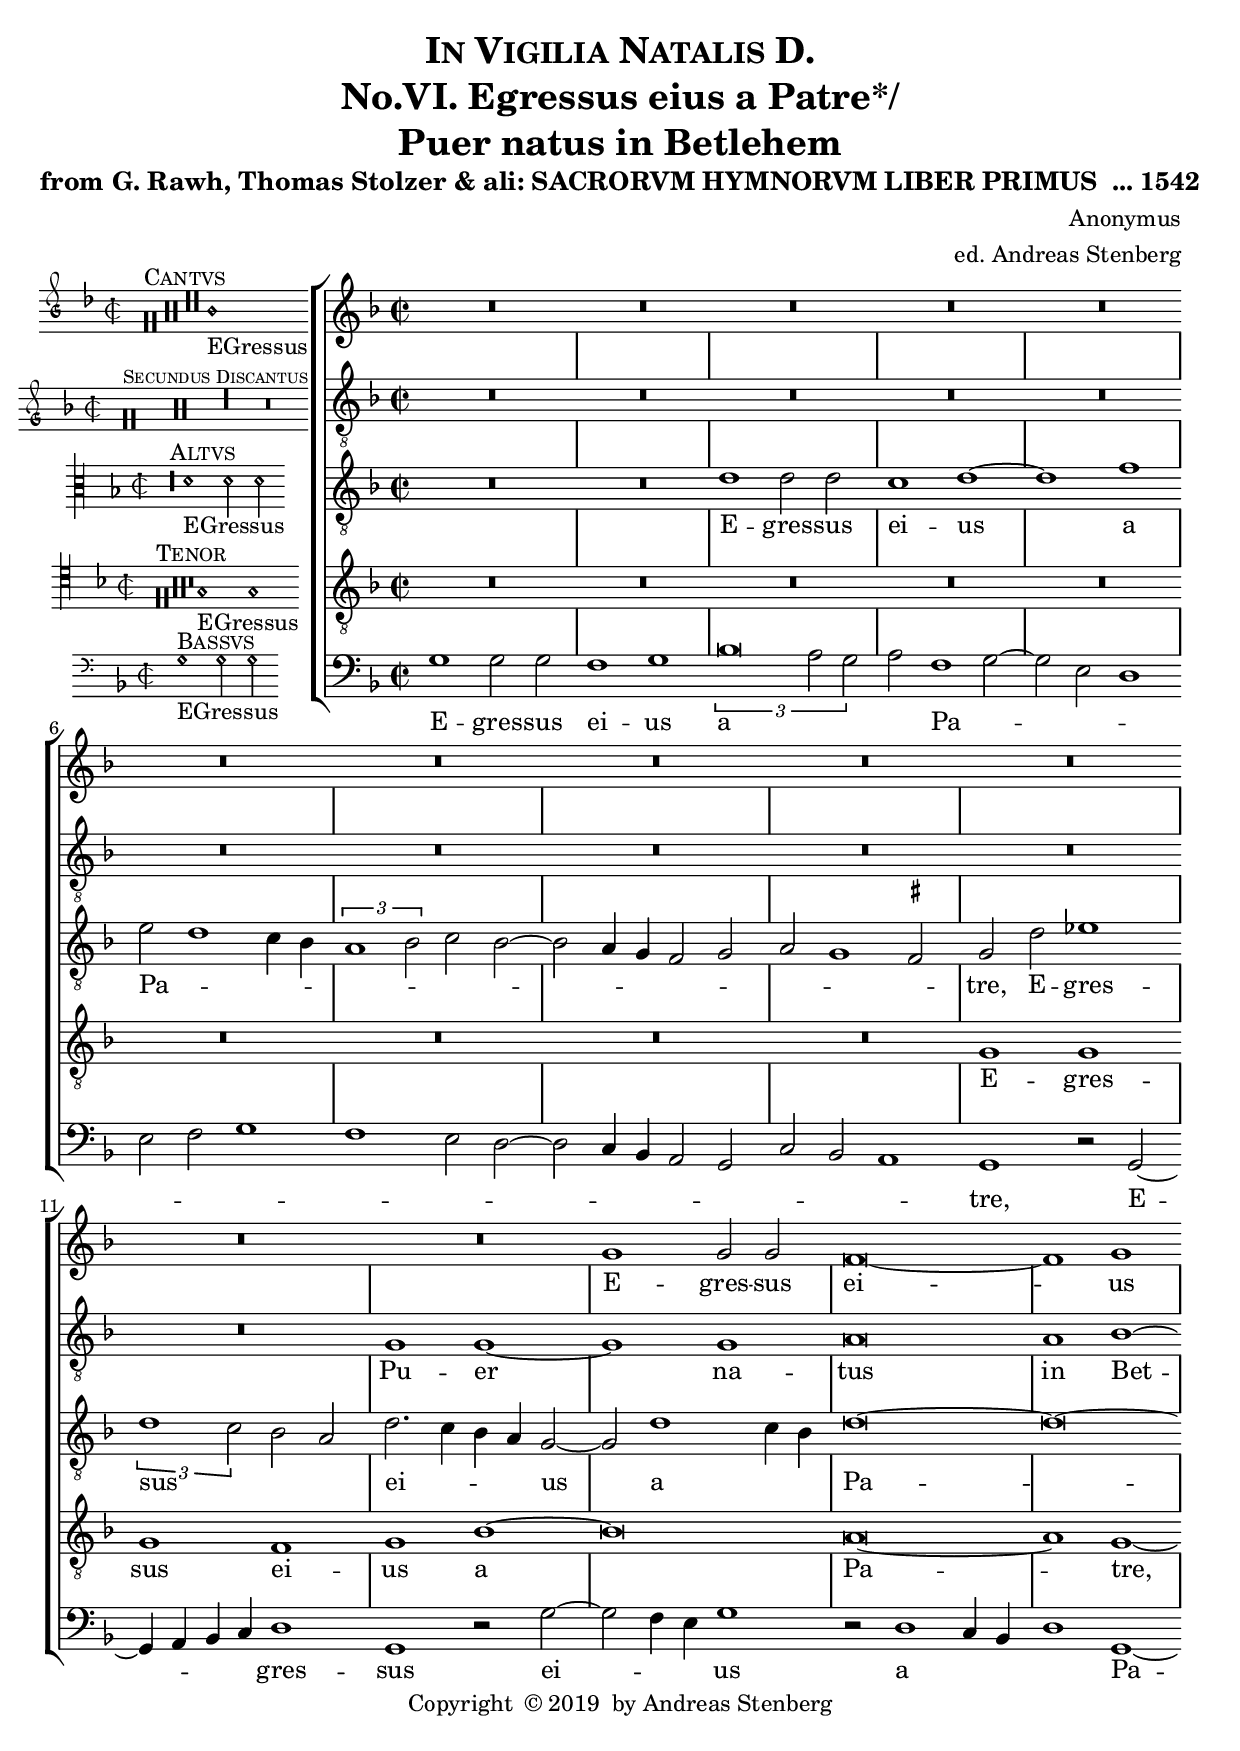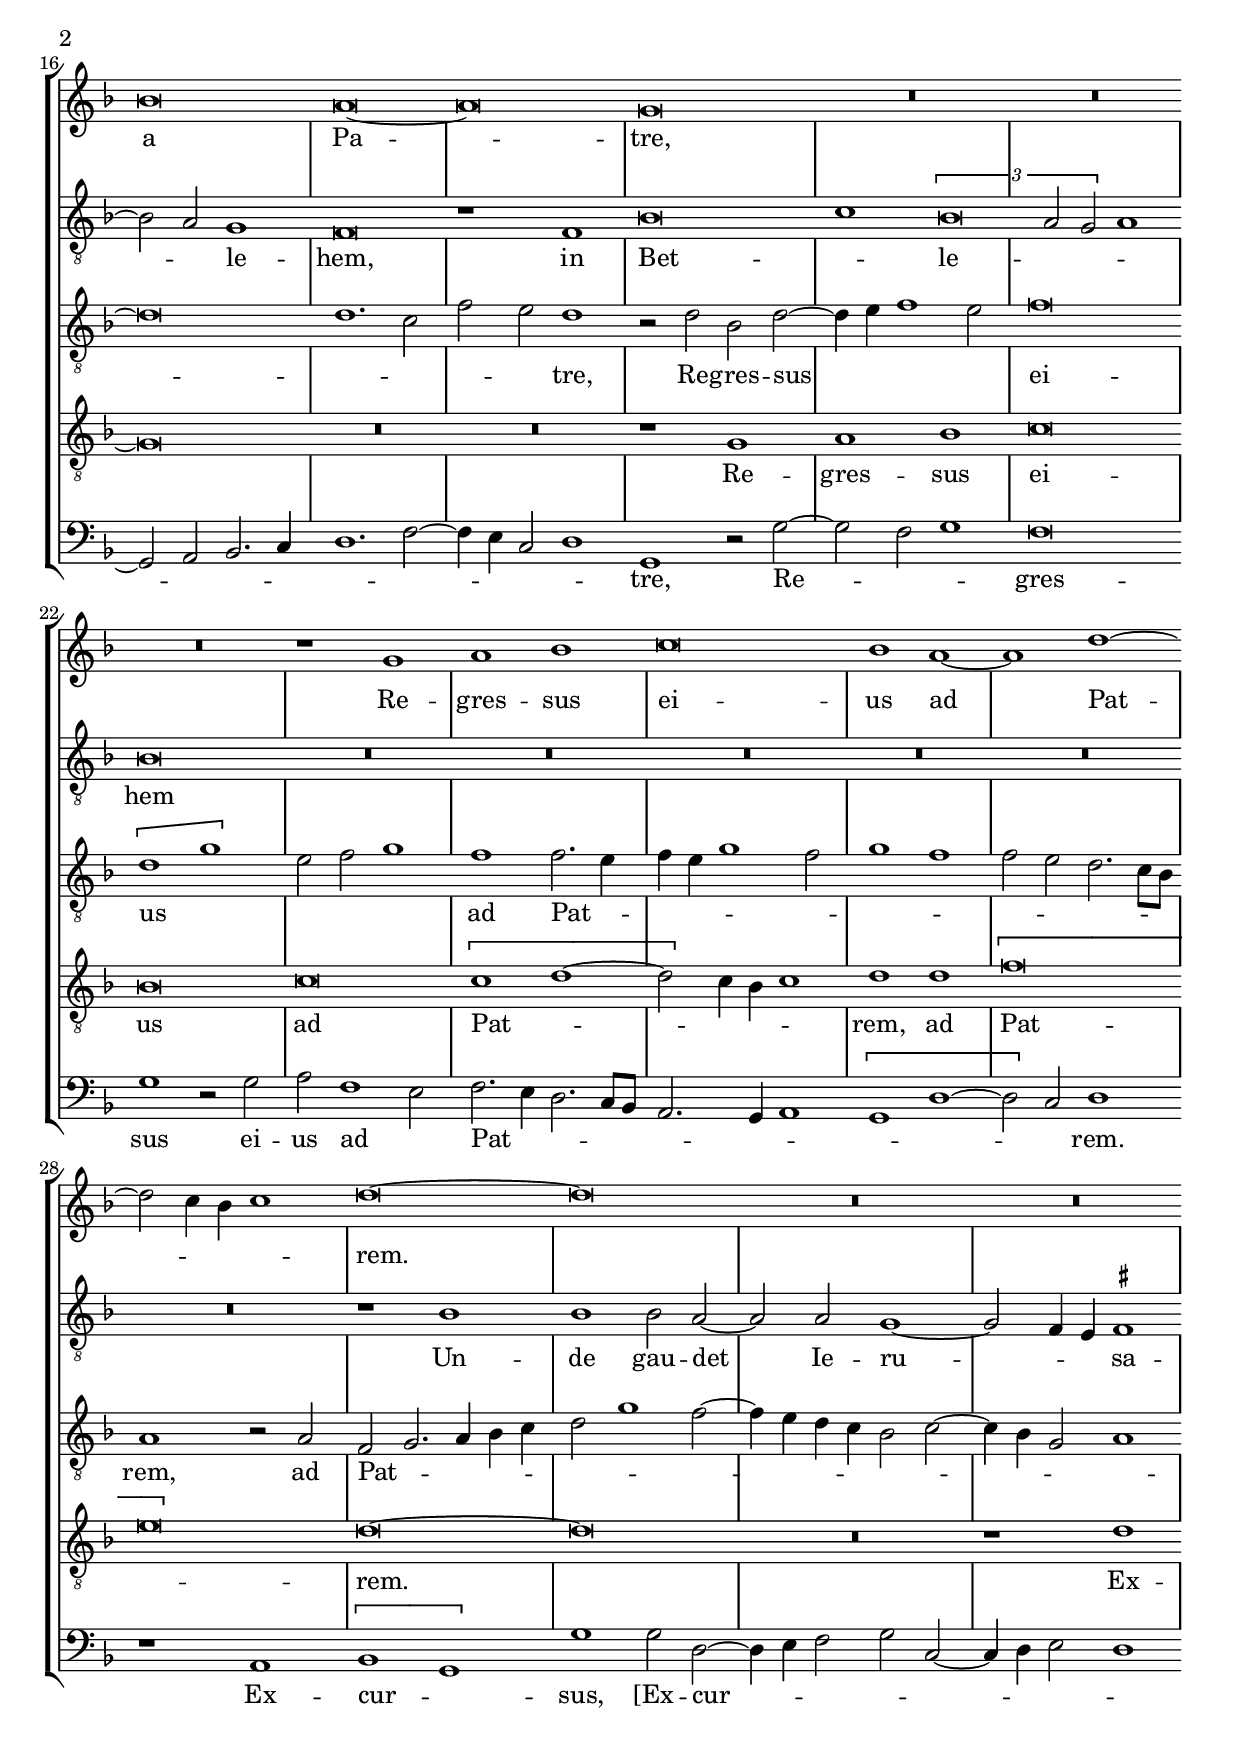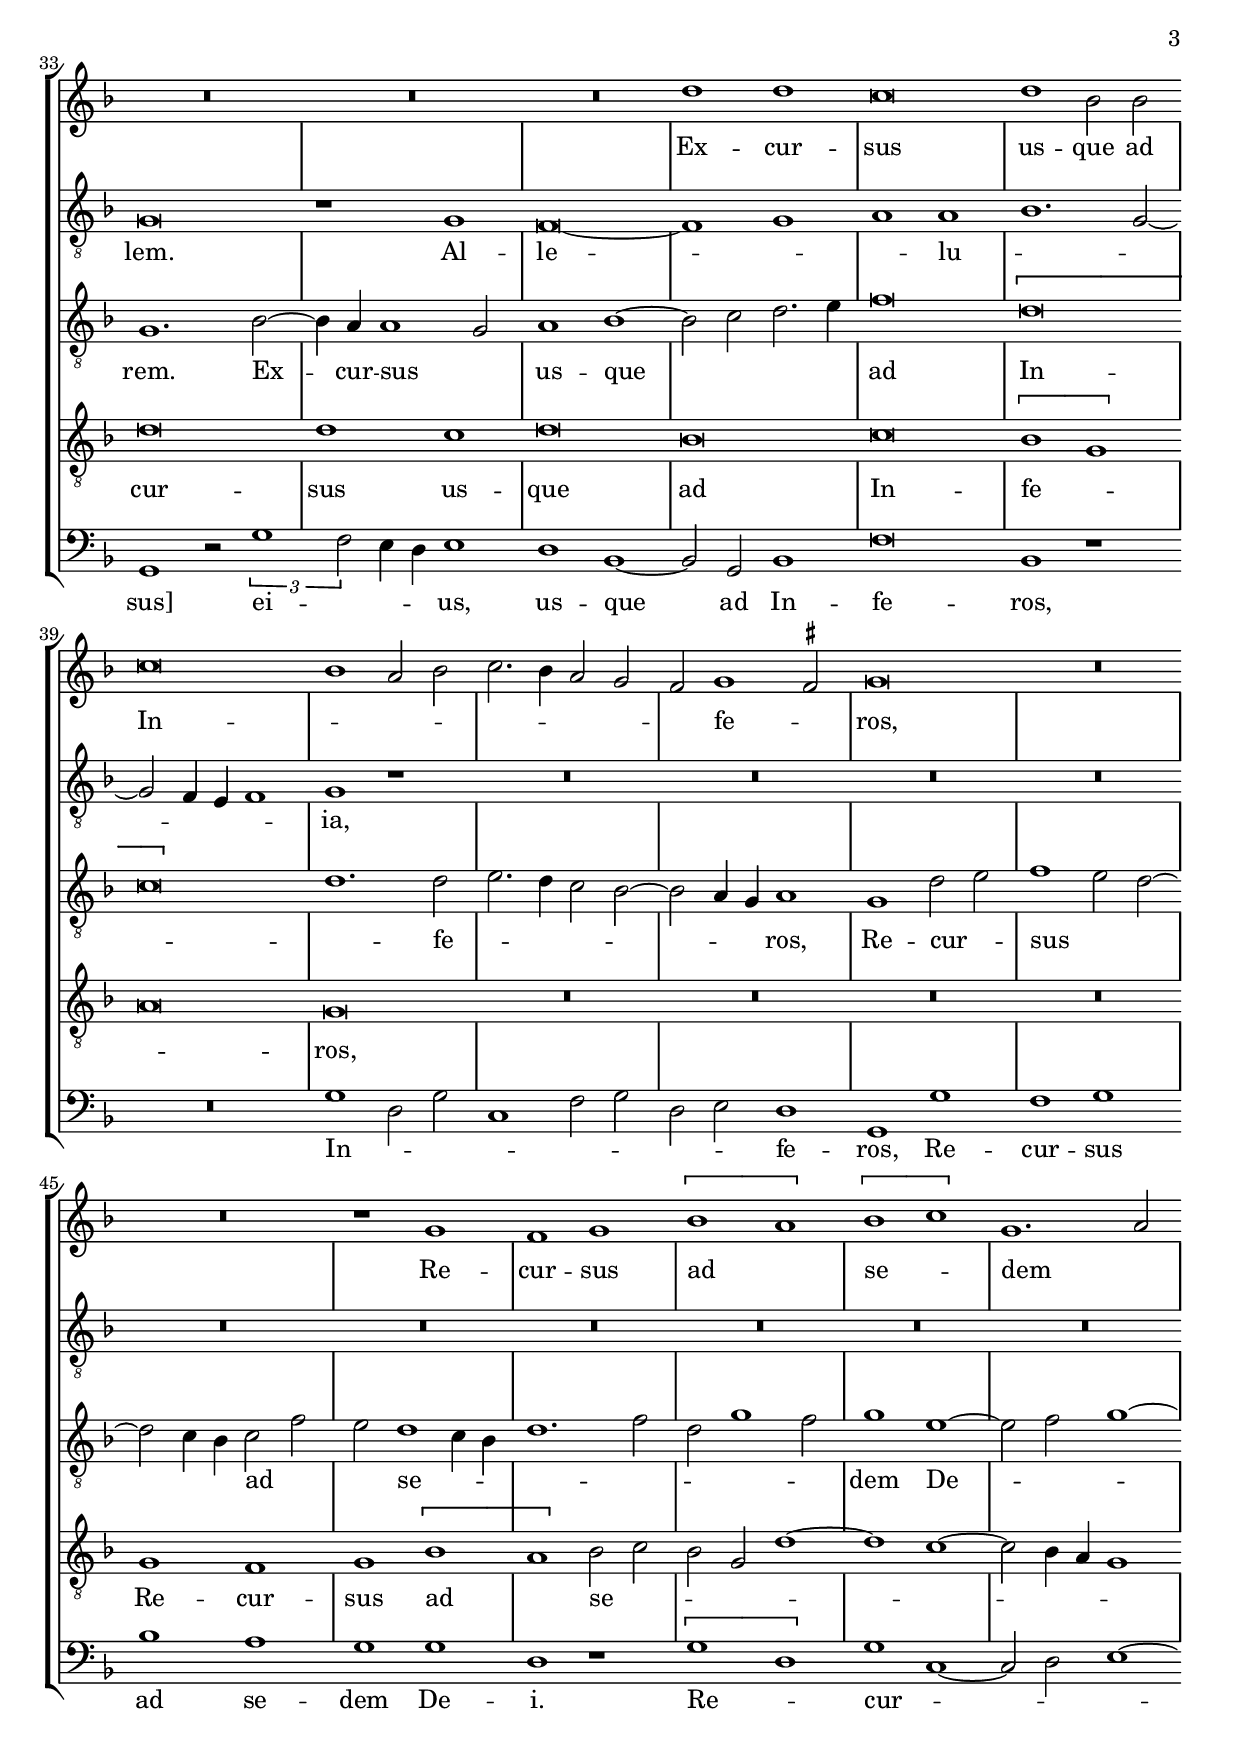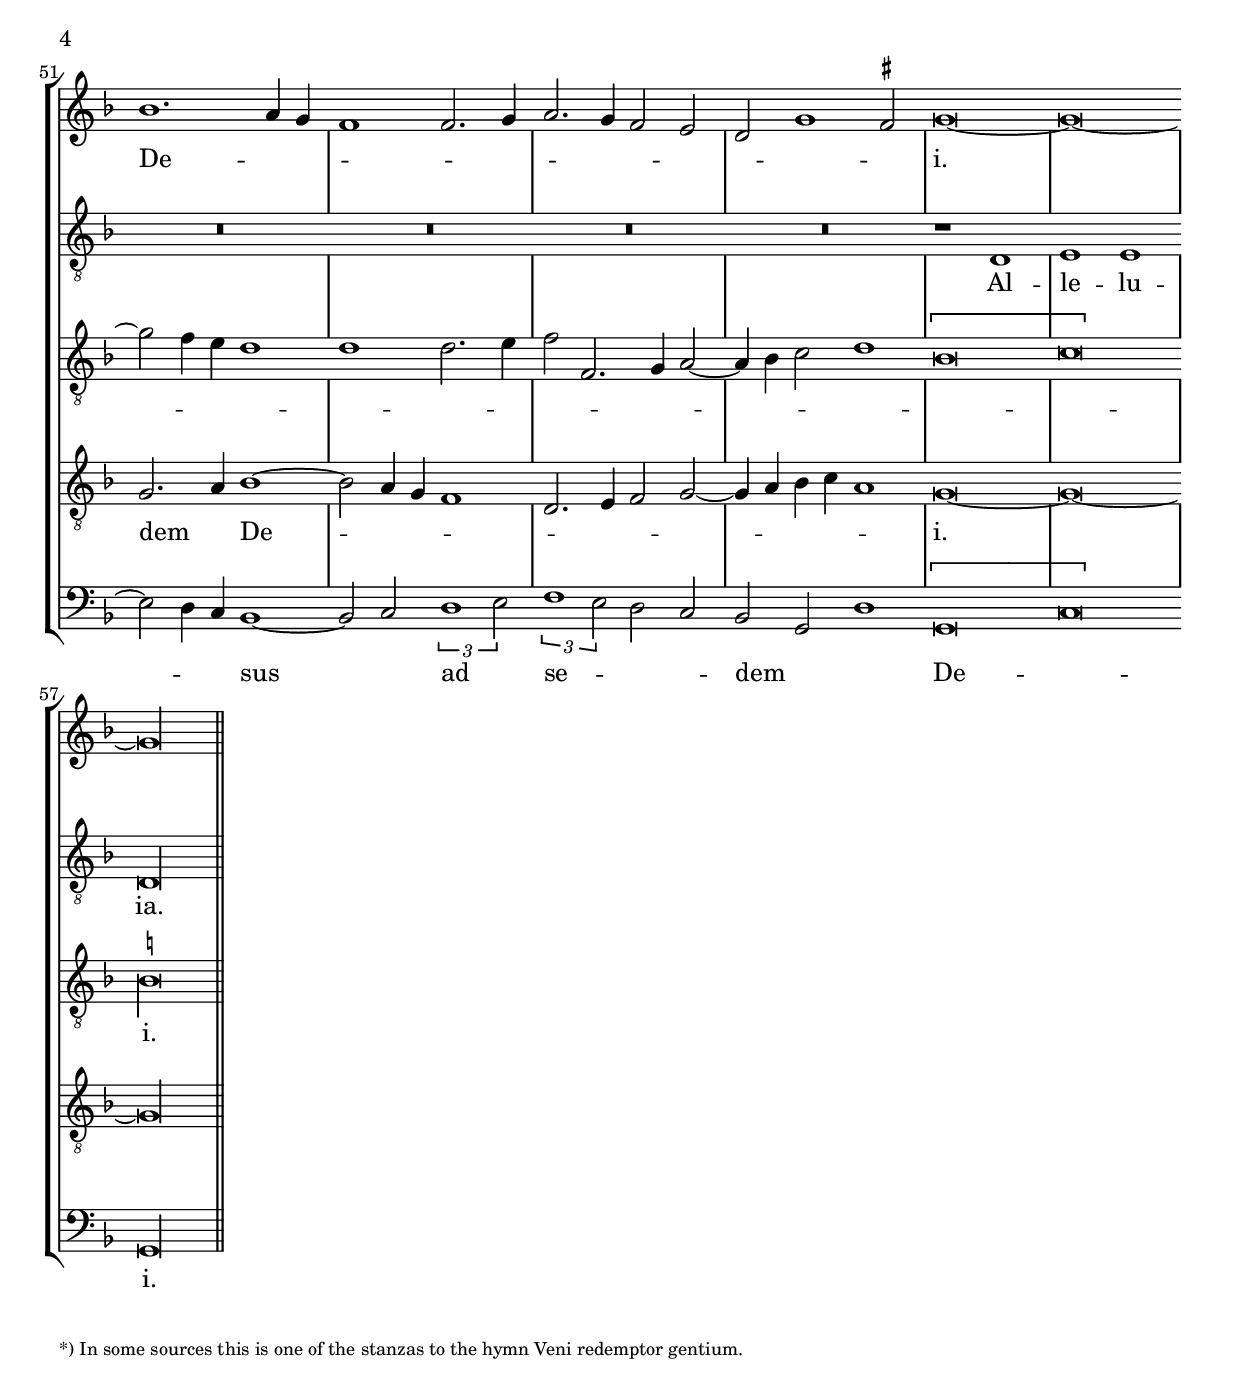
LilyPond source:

\version "2.18.0"
\include "deutsch.ly"
#(append! supported-clefs '(("mensural-f3" . ("clefs.mensural.f" 0 0))))
#(append! supported-clefs '(("mensural-f1" . ("clefs.mensural.f" 4 0))))
#(append! supported-clefs '(("mensural-f2" . ("clefs.mensural.f" -2 0))))
#(append! supported-clefs '(("petrucci-g3" . ("clefs.petrucci.g" 0 1))))
#(append! supported-clefs '(("petrucci-c5" . ("clefs.petrucci.g" 5 5))))
ficta = \once \set suggestAccidentals =##t
\header {
  title = \markup {
    \center-column {
      \smallCaps "In Vigilia Natalis D."
      "No.VI. Egressus eius a Patre*/"
      "Puer natus in Betlehem"
      \vspace #0.5
    }
  }
  subtitle = "from G. Rawh, Thomas Stolzer & ali: SACRORVM HYMNORVM LIBER PRIMUS  ... 1542"
  composer = "Anonymus"
  arranger = "ed. Andreas Stenberg"
  poet = ""
  meter =""
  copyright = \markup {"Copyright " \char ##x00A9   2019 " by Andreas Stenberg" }
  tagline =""
}
global = {
  \key f \major
}
%% PDF p.13
sopMusic = \relative c'' {

  \set Score.tempoHideNote = ##t
  \tempo 1 = 66
  \time 2/2
  \set Timing.measureLength = #(ly:make-moment 4/2)
  \override Staff.BarLine.transparent = ##t
 R\breve*12
 g1 g2 g2
 f\breve~
 f1 g1
 b\breve
 a\breve~
 a\breve
 g\breve
 R\breve*3
 r1 g1
 a1 b1
 c\breve
 b1 a1~
 a1 d1~(
 d2 c4 b4 c1)
 d\breve~
 d\breve
 R\breve*5			%% end of first line in orig.
 d1 d1
 c\breve
 d1 b2 b2
 c\breve(
 b1 a2 b2
 c2. b4 a2 g2
 f2) g1( \ficta fis2)
 g\breve
 R\breve*2
 r1 g1
 f1 g1
 \[b1( a1)\]
 \[b1( c1)\]
 g1.( a2)				%% end of second line.
 b1.( a4 g4
 f1 f2. g4
 a2. g4 f2 e2
 d2 g1 \ficta fis2)
 \repeat unfold 2 { g\breve~ }
 \cadenzaOn
 g\longa
 \revert Staff.BarLine.transparent
  \bar "||"
}
sopWords = \lyricmode {
  E -- gres -- sus ei -- us a Pa -- tre,
  Re -- gres -- sus ei -- us ad Pat -- rem.
  Ex -- cur -- sus us -- que ad In -- fe -- ros,
  Re -- cur -- sus ad se -- dem De -- i.
}
%% PDF 161
tenorIIMusic = \relative c {
  \clef "G_8"
  \override Staff.BarLine.transparent = ##t
   R\breve*11
   g'1 g1~
   g1 g1
   a\breve
   a1 b1~(
   b2 a2) g1
   f\breve
   r1 f1
   b\breve(
   c1) \tuplet 3/2 { b\breve( a2 g2  }
      a1)
   b\breve
   R\breve*6
   r1 b1
   b1 b2 a2~
   a2 a2			%% end of first line in orig.
   g1~(
   g2 f4 e4) \ficta fis1
   g\breve
   r1 g1
   f\breve~(
   f1 g1
   a1) a1(
   b1. g2~
   g2 f4 e4 f1)
   g1 r1
   R\breve*14
   r1 d1
   e1 e1
   \cadenzaOn
   d\longa
 \revert Staff.BarLine.transparent
}
tenorIIWords = \lyricmode {
  Pu -- er na -- tus in Bet -- le -- hem,
  in Bet -- le -- hem
  Un -- de gau -- det Ie -- ru -- sa -- lem.
  Al -- le -- lu -- ia, Al -- le -- lu -- ia.
}

%% PDF p. 162
altoMusic = \relative c' {
  \clef "G_8"
  \override Staff.BarLine.transparent = ##t
  R\breve*2
  d1 d2 d2
  c1 d1~
  d1 f1
  e2( d1 c4 b4
  \tuplet 3/2 { a1 b2 } c2 b2~
  b2 a4 g4 f2 g2
  a2 g1 \ficta fis2)
  g2 d'2 es1
  \tuplet 3/2 { d1( c2 } b2 a2)		%% end of first loione in orig.
  d2.( c4 b4 a4) g2~
  g2 d'1( c4 b4)
  d\breve~(
  d\breve~
  d\breve
  d1. c2
  f2 e2) d1
  r2 d2 b2 d2~(
  d4 e4 f1 e2)
  f\breve
  \[d1( g1\]
  e2 f2 g1)
  f1 f2.( e4
  f4 e4 g1 f2					%% end of second line.
  g1 f1
  f2 e2 d2. c8 b8 )
  a1 r2 a2
  f2( g2. a4 b4 c4
  d2 g1 f2~
  f4 e4 d4 c4 b2 c2~
  c4 b4 g2 a1)
  g1. b2~
  b4 a4 a1( g2)
  a1 b1~(
  b2 c2						%% end of third line.
  d2. e4)
  f\breve
  \[d\breve(
  c\breve\]
  d1.) d2(
  e2. d4 c2 b2~
  b2 a4 g4) a1
  g1 d'2( e2)
  f1( e2 d2~
  d2 c4 b4) c2( f2
  e2) d1( c4 b4
  d1. f2
  d2 g1 f2)
  g1						%% end of fourth line.
  e1~(
  e2 f2 g1~
  g2 f4 e4 d1
  d1 d2. e4
  f2 f,2. g4 a2~
  a4 b4 c2 d1
  \[b\breve
  c\breve)\]
  \ficta h\longa
  \revert Staff.BarLine.transparent
}
altoWords = \lyricmode {
  E -- gres -- sus ei -- us a Pa -- tre,
  E -- gres -- sus ei -- us a Pa -- tre,
  Re -- gres -- sus ei -- us ad Pat -- rem,
  ad Pat -- rem.
  Ex -- cur -- sus us -- que ad In -- fe -- ros,
  Re -- cur -- sus ad se -- dem De -- i.
}
%% PDF p. 351
tenorMusic = \relative c' {
  \clef "G_8"
  \override Staff.BarLine.transparent = ##t
   R\breve*9
   g1 g1
   g1 f1
   g1 b1~
   b\breve
   a\breve~
   a1 g1~
   g\breve
   R\breve*2
   r1 g1
   a1 b1
   c\breve
   b\breve
   c\breve
   \[c1( d1~
   d2\] c4 b4 c1)
   d1 d1
   \[f\breve(
   e\breve)\]				%% end of first line in orig.
   d\breve~
   d\breve
   R\breve
   r1 d1
   d\breve
   d1 c1
   d\breve
   b\breve
   c\breve
   \[b1( g1\]
   a\breve)
   g\breve
   R\breve*4
   g1 f1
   g1 \[b1(
   a1)\] b2( c2
   b2 g2 d'1~
   d1 c1~
   c2 b4 a4 g1)
   g2.( a4)				%% end of second line.
   b1~(
   b2 a4 g4 f1
   d2. e4 f2 g2~
   g4 a4 b4 c4 a1)
   \repeat unfold 2 { g\breve~ }
   g\longa
 \revert Staff.BarLine.transparent
}
tenorWords = \lyricmode {
  E -- gres -- sus ei -- us a Pa -- tre,
  Re -- gres -- sus ei -- us ad Pat -- rem,
  ad Pat -- rem.
  Ex -- cur -- sus us -- que ad In -- fe -- ros,
  Re -- cur -- sus ad se -- dem De -- i.
}
%% PDF p. 497
bassMusic = \relative c {
  \override Staff.BarLine.transparent = ##t
  g'1 g2 g2
  f1 g1
  \tuplet 3/2 { b\breve( a2 g2 }
  a2) f1( g2~
  g2 e2 d1
  e2 f2 g1
  f1 e2 d2~
  d2 c4 b4 a2 g2
  c2 b2 a1)
  g1					%% end of first line in orig.
  r2 g2~(
  g4 a4 b4 c4) d1
  g,1 r2 g'2~(
  g2 f4 e4) g1
  r2 d1( c4 b4
  d1) g,1~(
  g2 a2 b2. c4
  d1. f2~
  f4 e4 c2 d1)
  g,1 r2 g'2~(
  g2 f2 g1)
  f\breve
  g1					%% end of second line.
  r2 g2
  a2 f1( e2)
  f2.( e4 d2. c8 b8
  a2. g4 a1
  \[g1( d'1~
  d2\] c2) d1
  r1 a1
  \[b1( g1)\]
  g'1 g2 d2~(
  d4 e4 f2 g2 c,2~
  c4 d4 e2 d1)
  g,1					%% end of third line.
  r2 \tuplet 3/2 { g'1( f2 }
    e4 d4)  e1
    d1 b1~
  b2 g2 b1
  f'\breve
  b,1 r1
  R\breve
  g'1( d2 g2
  c,1 f2 g2
  d2 e2) d1
  g,1 g'1
  f1 g1
  b1 a1
  g1 g1
  d1 r1					%% end of fourth line.
  \[g1( d1)\]
  g1( c,1~
  c2 d2 e1~
  e2 d4 c4) b1~(
  b2 c2) \tuplet 3/2 { d1( e2) }
  \tuplet 3/2 { f1( e2  } d2 c2)
  b2( g2 d'1)
  \[g,\breve(
  c\breve)\]
  g\longa
  \revert Staff.BarLine.transparent
}
bassWords = \lyricmode {
  E -- gres -- sus ei -- us a Pa -- tre,
  E -- gres -- sus ei -- us a Pa -- tre,
  Re -- gres -- sus ei -- us ad Pat -- rem.
  Ex -- cur -- sus,
  [Ex -- cur -- sus] ei -- us, us -- que ad In -- fe -- ros,
  In -- fe -- ros,
  Re -- cur -- sus ad se -- dem De -- i.
  Re -- cur -- sus ad se -- dem De -- i.
}
incipitDiscantus = \markup {
  \score {
    {
      %      \set Staff.instrumentName = #"Tenor "
      \override NoteHead.style = #'neomensural
      \override Rest.style = #'neomensural
      \override Staff.TimeSignature.style = #'mensural
      \cadenzaOn
      \clef "petrucci-g3"
      \key f \major
      \time 2/2

      e'\maxima \rest ^\markup { \smallCaps"Cantvs"}
      g'\maxima \rest
      b'\maxima \rest g'1_"EGressus"

    }
    \layout {
      \context {
        \Voice
        \remove "Ligature_bracket_engraver"
        \consists "Mensural_ligature_engraver"
      }
      line-width = 4.5\cm
    }
  }
}

incipitTenorII = \markup {
  \score {
    {
      %      \set Staff.instrumentName = #"Tenor "
      \override NoteHead.style = #'neomensural
      \override Rest.style = #'neomensural
      \override Staff.TimeSignature.style = #'mensural
      \cadenzaOn
      \clef "petrucci-g"
      \key f \major
      \time 2/2
      g'\maxima \rest ^\markup \tiny \smallCaps"Secundus Discantus"
      b'\maxima \rest
      d''\longa \rest
      b'\breve \rest

    }
    \layout {
      \context {
        \Voice
        \remove "Ligature_bracket_engraver"
        \consists "Mensural_ligature_engraver"
      }
      line-width = 5.0\cm
    }
  }
}

incipitAltus = \markup {
  \score {
    {
      %      \set Staff.instrumentName = #"Tenor "
      \override NoteHead.style = #'neomensural
      \override Rest.style = #'neomensural
      \override Staff.TimeSignature.style = #'mensural
      \cadenzaOn
      \clef "petrucci-c3"
      \key f \major
      \time 2/2
      d'\longa \rest^\markup \smallCaps"Altvs"
      d'1_"EGressus"
      d'2 d'2
    }
    \layout {
      \context {
        \Voice
        \remove "Ligature_bracket_engraver"
        \consists "Mensural_ligature_engraver"
      }
      line-width = 4.5\cm
    }
  }
}


incipitTenor = \markup {
  \score {
    {
      %      \set Staff.instrumentName = #"Tenor "
      \override NoteHead.style = #'neomensural
      \override Rest.style = #'neomensural
      \override Staff.TimeSignature.style = #'mensural
      \cadenzaOn
      \clef "petrucci-c4"
      \key f \major
      \time 2/2
      f\maxima \rest^\markup \smallCaps"Tenor"
      a\maxima \rest
      a\breve \rest
      g1_"EGressus" g1
    }
    \layout {
      \context {
        \Voice
        \remove "Ligature_bracket_engraver"
        \consists "Mensural_ligature_engraver"
      }
      line-width = 5.0\cm
    }
  }
}

incipitBassus = \markup {
  \score {
    {
      %      \set Staff.instrumentName = #"Tenor "
      \override NoteHead.style = #'neomensural
      \override Rest.style = #'neomensural
      \override Staff.TimeSignature.style = #'mensural
      \cadenzaOn
      \clef "mensural-f"
      \key f \major
      \time 2/2
      g1^\markup \smallCaps"Bassvs"
      _"EGressus"
      g2 g2
    }
    \layout {
      \context {
        \Voice
        \remove "Ligature_bracket_engraver"
        \consists "Mensural_ligature_engraver"
      }
      line-width = 4.5\cm
    }
  }
}

%% for print
\score {
  <<
    \new StaffGroup \with {
      \override VerticalAxisGroup.staff-staff-spacing = #'((basic-distance . 12))
    } <<
      \new Staff = treble <<
        \set Staff.instrumentName = \incipitDiscantus
        \new Voice = "sopranos" {
          \set  Staff.midiInstrument ="choir aahs"
          %	\voiceOne
          << \global \sopMusic >>
        }
      >>
      \new Lyrics = sopranos { s1 }

      \new Staff = tenorsII <<
        \set Staff.instrumentName = \incipitTenorII

        \clef "treble"
        \new Voice = "tenorsII" {
          \set  Staff.midiInstrument ="choir aahs"
          %	\voiceOne
          << \global \tenorIIMusic >>
        }
      >>
      \new Lyrics = "tenorsII" { s1 }

      \new Staff = "medius" <<
        \set Staff.instrumentName = \incipitAltus

        \new Voice = "altos" {
          %	\voiceTwo
          \set  Staff.midiInstrument ="choir aahs"
          << \global \altoMusic >>
        }
      >>

      \new Lyrics = "altos" { s1 }

      \new Staff = tenors <<
        \set Staff.instrumentName = \incipitTenor

        \clef "treble"
        \new Voice = "tenors" {
          \set  Staff.midiInstrument ="choir aahs"
          %	\voiceOne
          << \global \tenorMusic >>
        }
      >>
      \new Lyrics = "tenors" { s1 }

      \new Staff ="basses" {
        \set Staff.instrumentName = \incipitBassus

        \new Voice = "basses" {
          \set  Staff.midiInstrument ="choir aahs"
          \clef "bass"
          %	\voiceTwo
          << \global \bassMusic >>
        }
      }
    >>
    \new Lyrics = basses { s1 }

    \context Lyrics = sopranos \lyricsto sopranos \sopWords
    \context Lyrics = tenorsII \lyricsto tenorsII \tenorIIWords
    \context Lyrics = altos \lyricsto altos \altoWords
    \context Lyrics = tenors \lyricsto tenors \tenorWords
    \context Lyrics = basses \lyricsto basses \bassWords
  >>
  \layout {
    \context {
      \Score
      % no bars in staves
      %      \override BarLine.transparent = ##t

    }
    % the next three instructions keep the lyrics between the bar lines
    \context {
      \Lyrics
      \consists "Bar_engraver"
      \override BarLine.transparent = ##t
    }
    \context {
      \StaffGroup
      \consists "Separating_line_group_engraver"
    }
    \context {
      \Voice
      % no slurs
      \override Slur.transparent = ##t
      % Comment in the below "\remove" command to allow line
      % breaking also at those barlines where a note overlaps
      % into the next bar.  The command is commented out in this
      % short example score, but especially for large scores, you
      % will typically yield better line breaking and thus improve
      % overall spacing if you comment in the following command.
      %\remove "Forbid_line_break_engraver"
    }
    indent = 4.5\cm
  }

}
\markup { \tiny "*) In some sources this is one of the stanzas to the hymn Veni redemptor gentium." }
%% for midi
\score {
  <<
    \new StaffGroup \with {
      \override VerticalAxisGroup.staff-staff-spacing = #'((basic-distance . 12))
    } <<
      \new Staff = treble <<
        \set Staff.instrumentName = \incipitDiscantus
        \new Voice = "sopranos" {
          \set  Staff.midiInstrument ="choir aahs"
          %	\voiceOne
          << \global \sopMusic >>
        }
      >>
      \new Lyrics = sopranos { s1 }

      \new Staff = tenorsII <<
        \set Staff.instrumentName = \incipitTenorII

        \clef "treble"
        \new Voice = "tenorsII" {
          \set  Staff.midiInstrument ="choir aahs"
          %	\voiceOne
          << \global \tenorIIMusic >>
        }
      >>
      \new Lyrics = "tenorsII" { s1 }

      \new Staff = "medius" <<
        \set Staff.instrumentName = \incipitAltus

        \new Voice = "altos" {
          %	\voiceTwo
          \set  Staff.midiInstrument ="choir aahs"
          << \global \altoMusic >>
        }
      >>

      \new Lyrics = "altos" { s1 }
      \new Staff = tenors <<
        \set Staff.instrumentName = \incipitTenor

        \clef "treble"
        \new Voice = "tenors" {
          \set  Staff.midiInstrument ="choir aahs"
          %	\voiceOne
          << \global \tenorMusic >>
        }
      >>
      \new Lyrics = "tenors" { s1 }

      \new Staff ="basses" {
        \set Staff.instrumentName = \incipitBassus

        \new Voice = "basses" {
          \set  Staff.midiInstrument ="choir aahs"
          \clef "bass"
          %	\voiceTwo
          << \global \bassMusic >>
        }
      }
    >>
    \new Lyrics = basses { s1 }

    \context Lyrics = sopranos \lyricsto sopranos \sopWords
    \context Lyrics = tenorsII \lyricsto tenorsII \tenorIIWords
    \context Lyrics = altos \lyricsto altos \altoWords
    \context Lyrics = tenors \lyricsto tenors \tenorWords
    \context Lyrics = basses \lyricsto basses \bassWords
  >>

  \midi {}
}
\paper {
  ragged-bottom = ##t
  ragged-last-bottom = ##t
  ragged-last = ##t
}

%{
convert-ly.py (GNU LilyPond) 2.18.2  convert-ly.py: Processing `'...
Applying conversion: 2.15.7, 2.15.9, 2.15.10, 2.15.16, 2.15.17,
2.15.18, 2.15.19, 2.15.20, 2.15.25, 2.15.32, 2.15.39, 2.15.40,
2.15.42, 2.15.43, 2.16.0, 2.17.0, 2.17.4, 2.17.5, 2.17.6, 2.17.11,
2.17.14, 2.17.15, 2.17.18, 2.17.19, 2.17.20, 2.17.25, 2.17.27,
2.17.29, 2.17.97, 2.18.0
%}
